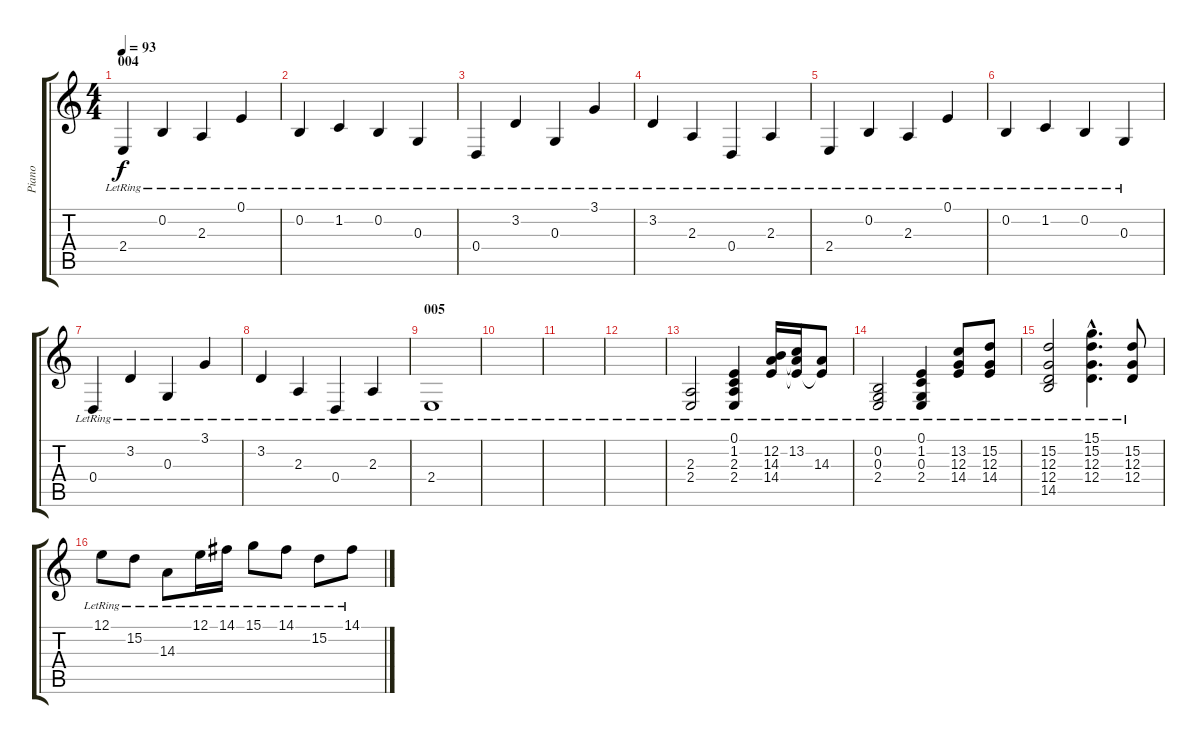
\track ("Piano" "Piano") {instrument acousticgrandpiano}
\staff {score tabs}
\tuning (E4 B3 G3 D3 A2 E2) {hide}
\ts (4 4)
\section ("" "004")
\tempo 93
\clef g2
\ks c
2.4{lr}.4{dy f} 0.2{lr}.4 2.3{lr}.4 0.1{lr}.4 |
0.2{lr}.4 1.2{lr}.4 0.2{lr}.4 0.3{lr}.4 |
0.4{lr}.4 3.2{lr}.4 0.3{lr}.4 3.1{lr}.4 |
3.2{lr}.4 2.3{lr}.4 0.4{lr}.4 2.3{lr}.4 |
2.4{lr}.4 0.2{lr}.4 2.3{lr}.4 0.1{lr}.4 |
0.2{lr}.4 1.2{lr}.4 0.2{lr}.4 0.3{lr}.4 |
0.4{lr}.4 3.2{lr}.4 0.3{lr}.4 3.1{lr}.4 |
3.2{lr}.4 2.3{lr}.4 0.4{lr}.4 2.3{lr}.4 |
\section ("" "005")
2.4{lr}.1 |
|
|
|
(2.3{lr} 2.4{lr}).2 (0.1{lr} 1.2{lr} 2.3{lr} 2.4{lr}).4 (12.2{lr} 14.3{lr} 14.4{lr}).16 (13.2{lr} 14.3{t} 14.4{t}).16 (14.3{lr} 14.4{t}).8 |
(0.2{lr} 0.3{lr} 2.4{lr}).2 (0.1{lr} 1.2{lr} 0.3{lr} 2.4{lr}).4 (13.2{lr} 12.3{lr} 14.4{lr}).8 (15.2{lr} 12.3{lr} 14.4{lr}).8 |
(15.2{lr} 12.3{lr} 12.4{lr} 14.5{lr}).2 (15.1{hac lr} 15.2{hac lr} 12.3{hac lr} 12.4{hac lr}).4{d} (15.2{lr} 12.3{lr} 12.4{lr}).8 |
12.1{lr}.8 15.2{lr}.8 14.3{lr}.8 12.1{lr}.16 14.1{lr}.16 15.1{lr}.8 14.1{lr}.8 15.2{lr}.8 14.1{lr}.8
